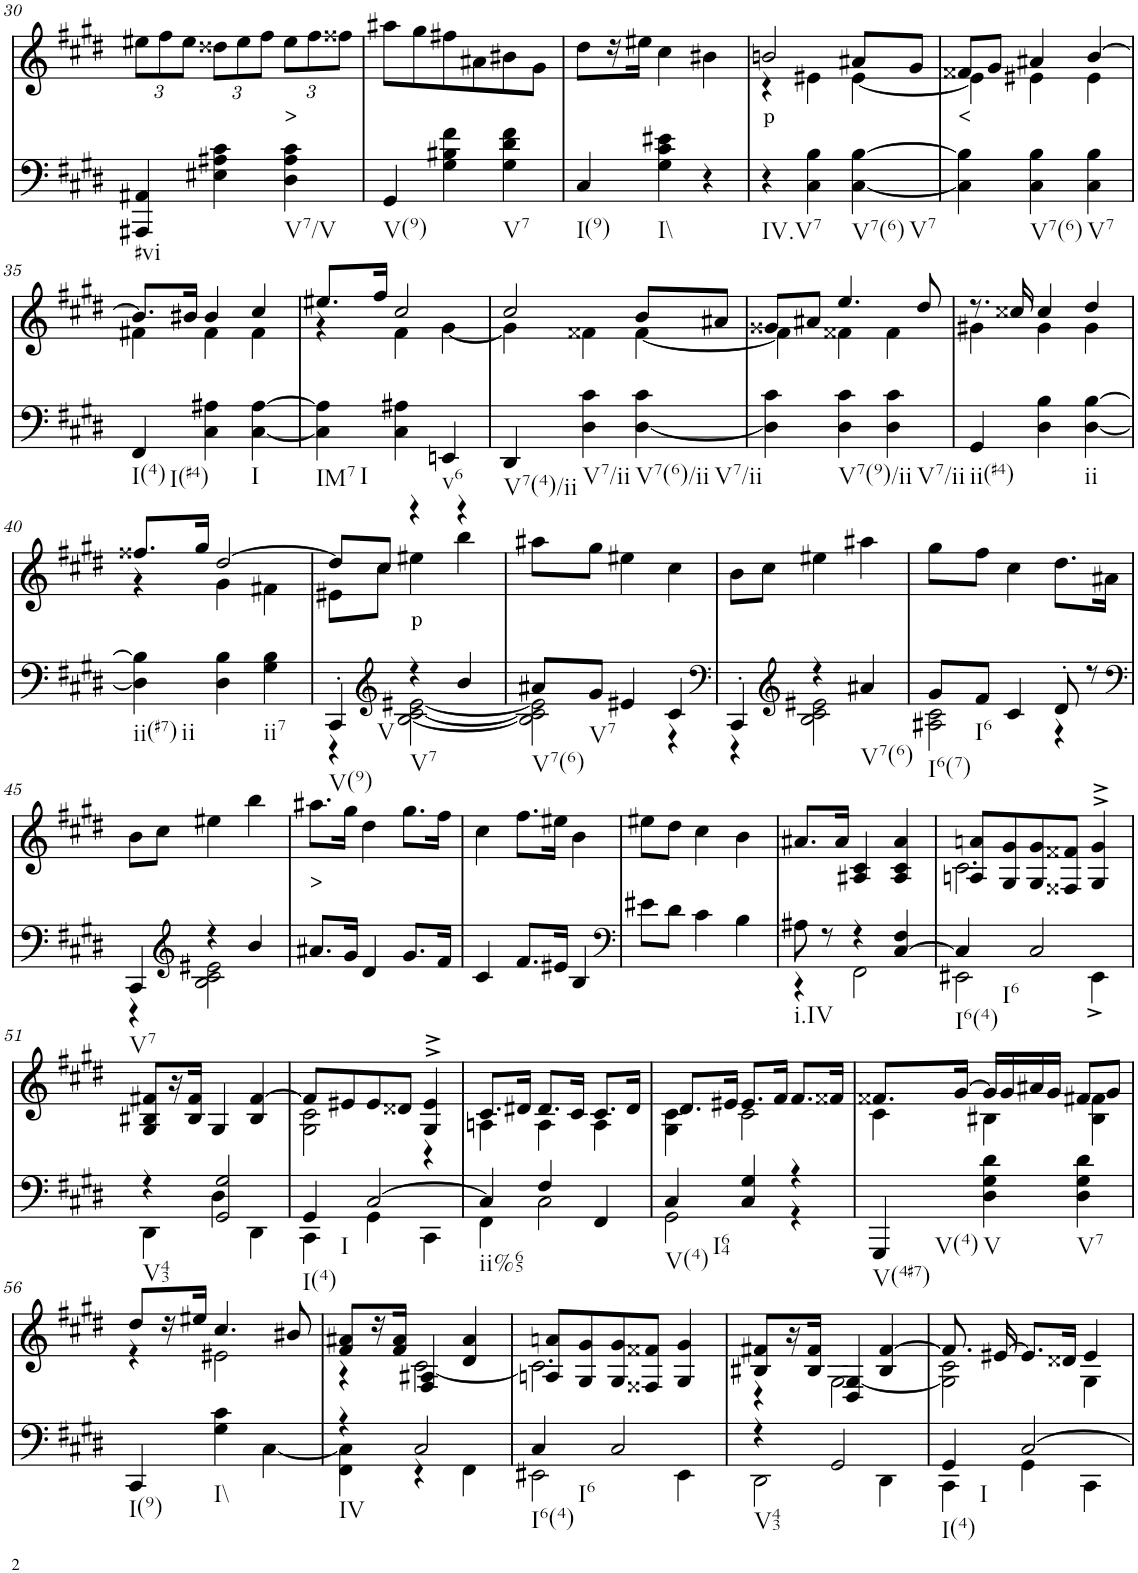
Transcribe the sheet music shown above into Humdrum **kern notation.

**kern	**kern	**text
*part2	*part1	*part1
*staff2	*staff1	*staff1
*I"Piano	*I"Piano	*
*I'Pno	*I'Pno	*
!!LO:PB:g=z
*clefF4	*clefG2	*
*k[f#c#g#d#]	*k[f#c#g#d#]	*
*c#:	*c#:	*
*M3/4	*M3/4	*
*	*Xbrackettup	*
=30	=30	=30
!LO:TX:b:t=#vi	!	!
4AAA#X/ 4AA#X/	12ee#X\L	.
.	12ff#\	.
.	12ee#\J	.
4E#X\ 4A#X\ 4c#\	12dd##X\L	.
.	12ee#\	.
.	12ff#\J	.
!LO:TX:b:t=V7/V	!	!
!	!	!LO:LY:b
4D#\ 4A#\ 4c#\	12ee#\L	>
.	12ff#\	.
.	12ff##X\J	.
=31	=31	=31
!LO:TX:b:t=V(9)	!	!
4GG#/	8aa#X\L	.
.	8gg#\	.
4G#\ 4B#X\ 4f#\	8ff#X\	.
.	8a#X\	.
!LO:TX:b:t=V7	!	!
4G#\ 4d#\ 4f#\	8b#X\	.
.	8g#\J	.
=32	=32	=32
!LO:TX:b:t=I(9)	!	!
4C#/	8dd#\L	.
.	16r	.
.	16ee#X\JJ	.
!LO:TX:b:t=I\\	!	!
4G#\ 4c#\ 4e#X\	4cc#\	.
4r	4b#X\	.
=33	=33	=33
*	*^	*
!LO:TX:b:t=IV.V7	!	!	!
!	!	!	!LO:LY:b
4r	2bn/	4r	p
4C#\ 4B\	.	4e#X\	.
!LO:TX:b:t=V7(6)	!	!	!
!LO:TX:b:t=V7	!	!	!
[4C#\ [4B\	8a#X/L	[4e#\	.
.	8g#/J	.	.
=34	=34	=34	=34
!	!	!	!LO:LY:b
4C#\] 4B\]	8f##X/L	4e#\]	<
.	8g#/J	.	.
!LO:TX:b:t=V7(6)	!	!	!
4C#\ 4B\	4a#X/	4e#X\	.
!LO:TX:b:t=V7	!	!	!
4C#\ 4B\	[4b/	4e#\	.
!!LO:LB:g=z	!!
=35	=35	=35	=35
!LO:TX:b:t=I(4)	!	!	!
!LO:TX:b:t=I(#4)	!	!	!
4FF#/	8.b/L]	4f#X\	.
.	16b#X/Jk	.	.
4C#\ 4A#X\	4b#/	4f#\	.
!LO:TX:b:t=I	!	!	!
[4C#\ [4A#\	4cc#/	4f#\	.
=36	=36	=36	=36
!LO:TX:b:t=IM7	!	!	!
!LO:TX:b:t=I	!	!	!
4C#\] 4A#\]	8.ee#X/L	4r	.
.	16ff#/Jk	.	.
4C#\ 4A#X\	2cc#/	4f#\	.
!LO:TX:b:t=v6	!	!	!
4EEn/	.	[4g#\	.
=37	=37	=37	=37
!LO:TX:b:t=V7(4)/ii	!	!	!
4DD#/	2cc#/	4g#\]	.
!LO:TX:b:t=V7/ii	!	!	!
4D#\ 4c#\	.	4f##X\	.
!LO:TX:b:t=V7(6)/ii	!	!	!
!LO:TX:b:t=V7/ii	!	!	!
[4D#\ 4c#\	8b/L	[4f##\	.
.	8a#X/J	.	.
=38	=38	=38	=38
4D#\] 4c#\	8g##X/L	4f##\]	.
.	8a#X/J	.	.
!LO:TX:b:t=V7(9)/ii	!	!	!
4D#\ 4c#\	4.ee/	4f##X\	.
!LO:TX:b:t=V7/ii	!	!	!
4D#\ 4c#\	.	4f##\	.
.	8dd#/	.	.
=39	=39	=39	=39
!LO:TX:b:t=ii(#4)	!	!	!
4GG#/	8.r	4g#X\	.
.	16cc##X/	.	.
4D#\ 4B\	4cc##/	4g#\	.
!LO:TX:b:t=ii	!	!	!
[4D#\ [4B\	4dd#/	4g#\	.
!!LO:LB:g=z	!!
=40	=40	=40	=40
!LO:TX:b:t=ii(#7)	!	!	!
!LO:TX:b:t=ii	!	!	!
4D#\] 4B\]	8.ff##X/L	4r	.
.	16gg#/Jk	.	.
4D#\ 4B\	[2dd#/	4g#\	.
!LO:TX:b:t=ii7	!	!	!
4G#\ 4B\	.	4f#X\	.
=41	=41	=41	=41
*^	*	*	*
!LO:TX:b:t=V(9)	!	!	!	!
!LO:TX:b:t=V	!	!	!	!
4CC#'/	4r	8dd#/L]	8e#X\L	.
.	.	8cc#/J	8cc#\J	.
*clefG2	*	*	*	*
!LO:TX:b:t=V7	!	!	!	!
!	!	!	!	!LO:LY:b
4r	[2B\ [2c#\ [2e#X\	4r	4ee#X\	p
4b/	.	4r	4bb\	.
=42	=42	=42	=42	=42
!LO:TX:b:t=V7(6)	!	!	!	!
*	*	*v	*v	*
8a#X/L	2B\] 2c#\] 2e#\]	8aa#X\L	.
!LO:TX:b:t=V7	!	!	!
8g#/J	.	8gg#\J	.
4e#X/	.	4ee#X\	.
4c#/	4r	4cc#\	.
=43	=43	=43	=43
*clefF4	*	*	*
4CC#'/	4r	8b\L	.
.	.	8cc#\J	.
*clefG2	*	*	*
4r	2B\ 2c#\ 2e#X\	4ee#X\	.
!LO:TX:b:t=V7(6)	!	!	!
4a#X/	.	4aa#X\	.
=44	=44	=44	=44
!LO:TX:b:t=I6(7)	!	!	!
8g#/L	2A#X\ 2c#\	8gg#\L	.
!LO:TX:b:t=I6	!	!	!
8f#/J	.	8ff#\J	.
4c#/	.	4cc#\	.
8d#'/	4r	8.dd#\L	.
8r	.	.	.
.	.	16a#X\Jk	.
!!LO:LB:g=z
=45	=45	=45	=45
*clefF4	*	*	*
!LO:TX:b:t=V7	!	!	!
4CC#/	4r	8b\L	.
.	.	8cc#\J	.
*clefG2	*	*	*
4r	2B\ 2c#\ 2e#X\	4ee#X\	.
4b/	.	4bb\	.
*v	*v	*	*
=46	=46	=46
!	!	!LO:LY:b
8.a#X/L	8.aa#X\L	>
16g#/Jk	16gg#\Jk	.
4d#/	4dd#\	.
8.g#/L	8.gg#\L	.
16f#/Jk	16ff#\Jk	.
=47	=47	=47
4c#/	4cc#\	.
8.f#/L	8.ff#\L	.
16e#X/Jk	16ee#X\Jk	.
4B/	4b\	.
=48	=48	=48
*clefF4	*	*
8e#X\L	8ee#X\L	.
8d#\J	8dd#\J	.
4c#\	4cc#\	.
4B\	4b\	.
=49	=49	=49
*^	*	*
!LO:TX:b:t=i.IV	!	!	!
8A#X\	4r	8.a#X/L	.
8r	.	.	.
.	.	16a#/Jk	.
4r	2FF#\	4A#X/ 4c#/	.
[4C#/ 4F#/	.	4A#/ 4c#/ 4a#/	.
=50	=50	=50	=50
*	*	*^	*
!LO:TX:b:t=I6(4)	!	!	!	!
!LO:TX:b:t=I6	!	!	!	!
4C#/]	2EE#X\	8An/ 8an/L	2.c#\	.
.	.	8G#/ 8g#/	.	.
2C#/	.	8G#/ 8g#/	.	.
.	.	8F##X/ 8f##X/J	.	.
.	4EE#^\	4G#/^ 4g#/^	.	.
*	*	*v	*v	*
!!LO:LB:g=z
=51	=51	=51	=51
!LO:TX:b:t=V43	!	!	!
4r	4DD#\	8G#/ 8B#X/ 8f#X/L	.
.	.	16r	.
.	.	16B#/ 16f#/JJ	.
2GG#/ 2G#/	4D#\	4G#/	.
.	4DD#\	4B#/ [4f#/	.
=52	=52	=52	=52
*	*	*^	*
!LO:TX:b:t=I(4)	!	!	!	!
!LO:TX:b:t=I	!	!	!	!
4GG#/	4CC#\	8f#/L]	2G#\ 2c#\	.
.	.	8e#X/	.	.
[2C#/	4GG#\	8e#/	.	.
.	.	8d##X/J	.	.
.	4CC#\	4G#/^ 4e#/^	4r	.
=53	=53	=53	=53	=53
!LO:TX:b:t=ii%65	!	!	!	!
4C#/]	4FF#\	8.c#/L	4An\	.
.	.	16d#X/Jk	.	.
4F#/	2C#\	8.d#/L	4A\	.
.	.	16c#/Jk	.	.
4FF#/	.	8.c#/L	4A\	.
.	.	16d#/Jk	.	.
=54	=54	=54	=54	=54
!LO:TX:b:t=V(4)	!	!	!	!
!LO:TX:b:t=I64	!	!	!	!
4C#/	2GG#\	8.d#/L	4G#\ 4c#\	.
.	.	16e#X/Jk	.	.
4C#/ 4G#/	.	8.e#/L	2c#\	.
.	.	16f#/Jk	.	.
4r	4r	8.f#/L	.	.
.	.	16f##X/Jk	.	.
*v	*v	*	*	*
=55	=55	=55	=55
!LO:TX:b:t=V(4#7)	!	!	!
!LO:TX:b:t=V(4)	!	!	!
4GGG#/	8.f##X/L	4c#\	.
.	[16g#/Jk	.	.
!LO:TX:b:t=V	!	!	!
4D#\ 4G#\ 4d#\	16g#/LL]	4B#X\	.
.	16g#/	.	.
.	16a#X/	.	.
.	16g#/JJ	.	.
!LO:TX:b:t=V7	!	!	!
4D#\ 4G#\ 4d#\	8f##/L	4B#\ 4f#X\	.
.	8g#/J	.	.
!!LO:LB:g=z	!!
=56	=56	=56	=56
!LO:TX:b:t=I(9)	!	!	!
4CC#/	8dd#/L	4r	.
.	16r	.	.
.	16ee#X/JJ	.	.
!LO:TX:b:t=I\\	!	!	!
4G#\ 4c#\	4.cc#/	2e#X\	.
[4C#\	.	.	.
.	8b#X/	.	.
=57	=57	=57	=57
*^	*	*	*
!LO:TX:b:t=IV	!	!	!	!
4r	4FF#\ 4C#\]	8f#/ 8a#X/L	4r	.
.	.	16r	.	.
.	.	16f#/ 16a#/JJ	.	.
2C#/	4r	4F#/ 4A#X/	[2c#\	.
.	4FF#\	4d#/ 4a#/	.	.
=58	=58	=58	=58	=58
!LO:TX:b:t=I6(4)	!	!	!	!
!LO:TX:b:t=I6	!	!	!	!
4C#/	2EE#X\	8An/ 8an/L	2.c#\]	.
.	.	8G#/ 8g#/	.	.
2C#/	.	8G#/ 8g#/	.	.
.	.	8F##X/ 8f##X/J	.	.
.	4EE#\	4G#/ 4g#/	.	.
=59	=59	=59	=59	=59
!LO:TX:b:t=V43	!	!	!	!
4r	2DD#\	8B#X/ 8f#X/L	4r	.
.	.	16r	.	.
.	.	16B#/ 16f#/JJ	.	.
2GG#/	.	4D#/ 4G#/	[2G#\	.
.	4DD#\	4B#/ [4f#/	.	.
=60	=60	=60	=60	=60
!LO:TX:b:t=I(4)	!	!	!	!
!LO:TX:b:t=I	!	!	!	!
4GG#/	4CC#\	8.f#/]	2G#\] 2c#\	.
.	.	[16e#X/	.	.
[2C#/	4GG#\	8.e#/L]	.	.
.	.	16d##X/Jk	.	.
.	4CC#\	4e#/	4G#\	.
*v	*v	*	*	*
*	*v	*v	*
=	=	=
*-	*-	*-
